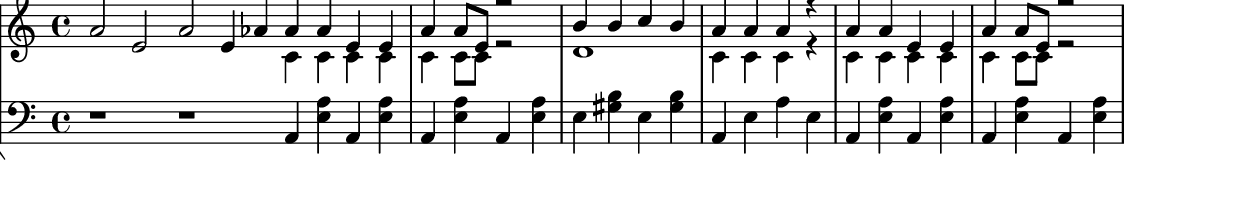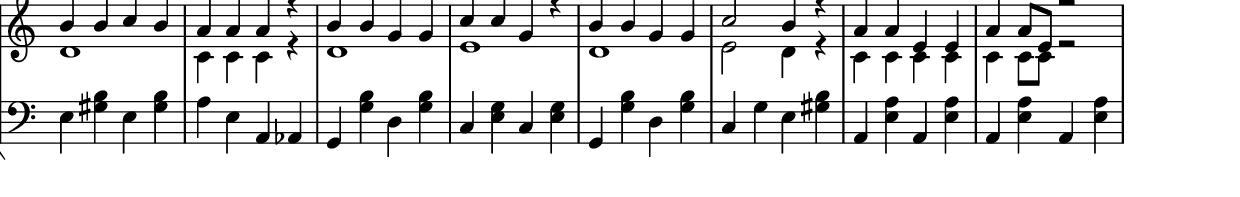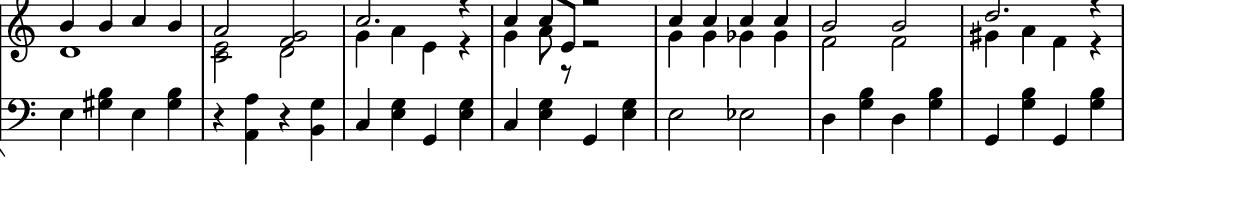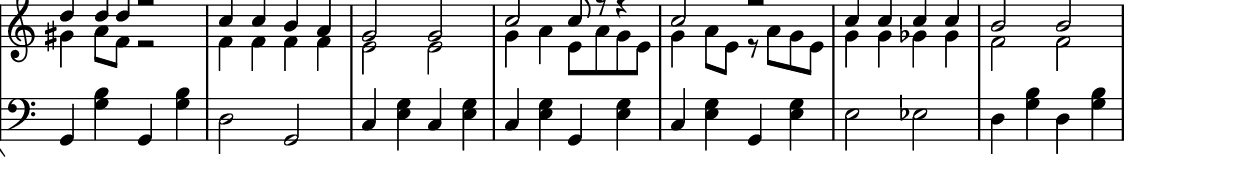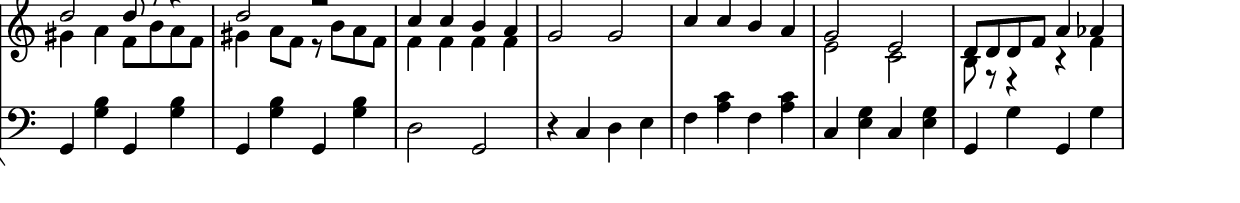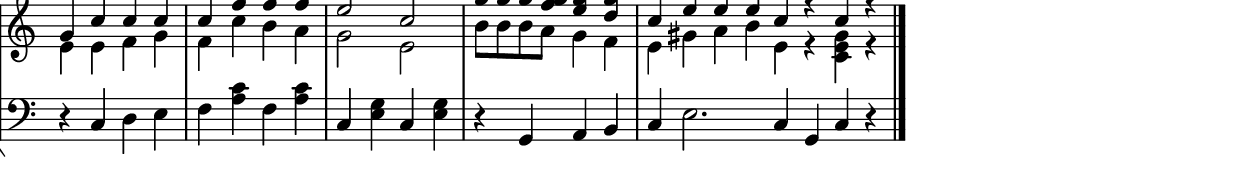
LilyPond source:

% MusicXML to Lilypond converter by Kovi

% Analyzing...
% 1 parts
% 2 Staves
% forceBassClefActive = 
melody = {
\new StaffGroup <<
% 2 Staves
% 295 notes in the part
% 2 voices

\new Staff
<<
\new Voice = "voice1" { \voiceOne
% 508 notes
% 43 mesaures

% Measure 1
\clef "treble"
\key c \major
\bar "|:" \time 4/4 
a'2 e'2 
% Measure 2
a'2 e'4 aes'4 \bar ":|:" 
% Measure 3
\repeat volta 2 {
a'4 a'4 e'4 e'4 
% Measure 4
a'4 a'8 e'8 r2 
% Measure 5
b'4 b'4 c''4 b'4 
% Measure 6
a'4 a'4 a'4 r4 
% Measure 7
a'4 a'4 e'4 e'4 
% Measure 8
a'4 a'8 e'8 r2 
% Measure 9
b'4 b'4 c''4 b'4 
% Measure 10
a'4 a'4 a'4 r4 
% Measure 11
b'4 b'4 g'4 g'4 
% Measure 12
c''4 c''4 g'4 r4 
% Measure 13
b'4 b'4 g'4 g'4 
% Measure 14
c''2 b'4 r4 
% Measure 15
a'4 a'4 e'4 e'4 
% Measure 16
a'4 a'8 e'8 r2 
% Measure 17
b'4 b'4 c''4 b'4 
% Measure 18
a'2 <f' g' >2 
% Measure 19
c''2. r4 
% Measure 20
c''4 c''8 e'8 r2 
% Measure 21
c''4 c''4 c''4 c''4 
% Measure 22
b'2 b'2 
% Measure 23
d''2. r4 
% Measure 24
d''4 d''8 d''8 r2 
% Measure 25
c''4 c''4 b'4 a'4 
% Measure 26
g'2 g'2 
% Measure 27
c''2 c''8 r8 r4 
% Measure 28
c''2 r2 
% Measure 29
c''4 c''4 c''4 c''4 
% Measure 30
b'2 b'2 
% Measure 31
d''2 d''8 r8 r4 
% Measure 32
d''2 r2 
% Measure 33
c''4 c''4 b'4 a'4 
% Measure 34
g'2 g'2 
% Measure 35
c''4 c''4 b'4 a'4 
% Measure 36
g'2 e'2 
% Measure 37
d'8 d'8 d'8 f'8 a'4 aes'4 
% Measure 38
g'4 c''4 c''4 c''4 
% Measure 39
c''4 f''4 f''4 f''4 
% Measure 40
e''2 c''2 
% Measure 41
g''8 g''8 g''8 <f'' g'' >8 <e'' g'' >4 <d'' g'' >4 
% Measure 42
}\alternative {
{c''4 e''4 e''4 e''4 \bar ":|" }
% Measure 43
{c''4 r4 c''4 r4 \bar "|." }
}
} % voice
\new Voice = "voice2" { \voiceTwo
% 508 notes
% 43 mesaures

% Measure 1
\clef "treble"
\key c \major
\bar "|:" \time 4/4 
s1
% Measure 2
\bar ":|:" s1
% Measure 3
\repeat volta 2 {
c'4 c'4 c'4 c'4 
% Measure 4
c'4 c'8 c'8 r2 
% Measure 5
d'1 
% Measure 6
c'4 c'4 c'4 r4 
% Measure 7
c'4 c'4 c'4 c'4 
% Measure 8
c'4 c'8 c'8 r2 
% Measure 9
d'1 
% Measure 10
c'4 c'4 c'4 r4 
% Measure 11
d'1 
% Measure 12
e'1 
% Measure 13
d'1 
% Measure 14
e'2 d'4 r4 
% Measure 15
c'4 c'4 c'4 c'4 
% Measure 16
c'4 c'8 c'8 r2 
% Measure 17
d'1 
% Measure 18
<c' e' >2 d'2 
% Measure 19
g'4 a'4 e'4 r4 
% Measure 20
g'4 a'8 r8 r2 
% Measure 21
g'4 g'4 ges'4 ges'4 
% Measure 22
f'2 f'2 
% Measure 23
gis'4 a'4 f'4 r4 
% Measure 24
gis'4 a'8 f'8 r2 
% Measure 25
f'4 f'4 f'4 f'4 
% Measure 26
e'2 e'2 
% Measure 27
g'4 a'4 e'8 a'8 g'8 e'8 
% Measure 28
g'4 a'8 e'8 r8 a'8 g'8 e'8 
% Measure 29
g'4 g'4 ges'4 ges'4 
% Measure 30
f'2 f'2 
% Measure 31
gis'4 a'4 f'8 b'8 a'8 f'8 
% Measure 32
gis'4 a'8 f'8 r8 b'8 a'8 f'8 
% Measure 33
f'4 f'4 f'4 f'4 
% Measure 34
s1
% Measure 35
s1
% Measure 36
e'2 c'2 
% Measure 37
b8 r8 r4 r4 f'4 
% Measure 38
e'4 e'4 f'4 g'4 
% Measure 39
f'4 c''4 b'4 a'4 
% Measure 40
g'2 e'2 
% Measure 41
b'8 b'8 b'8 a'8 g'4 f'4 
% Measure 42
}\alternative {
{e'4 gis'4 a'4 b'4 \bar ":|" }
% Measure 43
{e'4 r4 <c' e' g' >4 r4 \bar "|." }
}
} % voice
>>
% 213 notes in the part
% 1 voices

\new Staff
\new Voice {
% 508 notes
% 43 mesaures

% Measure 1
\clef "bass"
\key c \major
\bar "|:" \time 4/4 
r1 
% Measure 2
r1 \bar ":|:" 
% Measure 3
\repeat volta 2 {
a,4 <e a >4 a,4 <e a >4 
% Measure 4
a,4 <e a >4 a,4 <e a >4 
% Measure 5
e4 <gis b >4 e4 <gis b >4 
% Measure 6
a,4 e4 a4 e4 
% Measure 7
a,4 <e a >4 a,4 <e a >4 
% Measure 8
a,4 <e a >4 a,4 <e a >4 
% Measure 9
e4 <gis b >4 e4 <gis b >4 
% Measure 10
a4 e4 a,4 aes,4 
% Measure 11
g,4 <g b >4 d4 <g b >4 
% Measure 12
c4 <e g >4 c4 <e g >4 
% Measure 13
g,4 <g b >4 d4 <g b >4 
% Measure 14
c4 g4 e4 <gis b >4 
% Measure 15
a,4 <e a >4 a,4 <e a >4 
% Measure 16
a,4 <e a >4 a,4 <e a >4 
% Measure 17
e4 <gis b >4 e4 <gis b >4 
% Measure 18
r4 <a, a >4 r4 <b, g >4 
% Measure 19
c4 <e g >4 g,4 <e g >4 
% Measure 20
c4 <e g >4 g,4 <e g >4 
% Measure 21
e2 ees2 
% Measure 22
d4 <g b >4 d4 <g b >4 
% Measure 23
g,4 <g b >4 g,4 <g b >4 
% Measure 24
g,4 <g b >4 g,4 <g b >4 
% Measure 25
d2 g,2 
% Measure 26
c4 <e g >4 c4 <e g >4 
% Measure 27
c4 <e g >4 g,4 <e g >4 
% Measure 28
c4 <e g >4 g,4 <e g >4 
% Measure 29
e2 ees2 
% Measure 30
d4 <g b >4 d4 <g b >4 
% Measure 31
g,4 <g b >4 g,4 <g b >4 
% Measure 32
g,4 <g b >4 g,4 <g b >4 
% Measure 33
d2 g,2 
% Measure 34
r4 c4 d4 e4 
% Measure 35
f4 <a c' >4 f4 <a c' >4 
% Measure 36
c4 <e g >4 c4 <e g >4 
% Measure 37
g,4 g4 g,4 g4 
% Measure 38
r4 c4 d4 e4 
% Measure 39
f4 <a c' >4 f4 <a c' >4 
% Measure 40
c4 <e g >4 c4 <e g >4 
% Measure 41
r4 g,4 a,4 b,4 
% Measure 42
}\alternative {
{c4 e2. \bar ":|" }
% Measure 43
{c4 g,4 c4 r4 \bar "|." }
}
} % voice
>>
} % melody


harmonies = \chordmode {
% 43 chords
\germanChords
s4 s4 s4 s4 s4 s4 s4 s4 s4 s4 s4 s4 s4 s4 s4 s4 a4:m s4 s4 s4 s4 s4 s4 s4 e4:7 s4 s4 s4 a4:m s4 s4 s4 a4:m s4 s4 s4 s4 s4 s4 s4 e4:7 s4 s4 s4 a4:m s4 s4 s4 g4:7 s4 s4 s4 c4 s4 s4 s4 g4:7 s4 s4 s4 c4 s4 e4:7 s4 a4:m s4 s4 s4 s4 s4 s4 s4 e4:7 s4 s4 s4 a4:m s4 g4:7 s4 c4 s4 s4 s4 s4 s4 s4 s4 c4 s4 c4:dim s4 g4:7 s4 s4 s4 g4 s4 s4 s4 s4 s4 s4 s4 d4:m s4 g4:7 s4 c4 s4 s4 s4 c4 s4 g4 s4 c4 s4 s4 s4 c4 s4 c4:dim s4 g4:7 s4 s4 s4 g4:7 s4 s4 s4 s4 s4 s4 s4 d4:m s4 g4:7 s4 c4 s4 s4 s4 f4 s4 s4 s4 c4 s4 s4 s4 g4:7 s4 s4 s4 s4 c4 s4 s4 f4 s4 s4 s4 c4 s4 s4 s4 s4 g4:7 s4 s4 c4 e4:7 s4 s4 c4
}

\include "../../definitions.ly"
